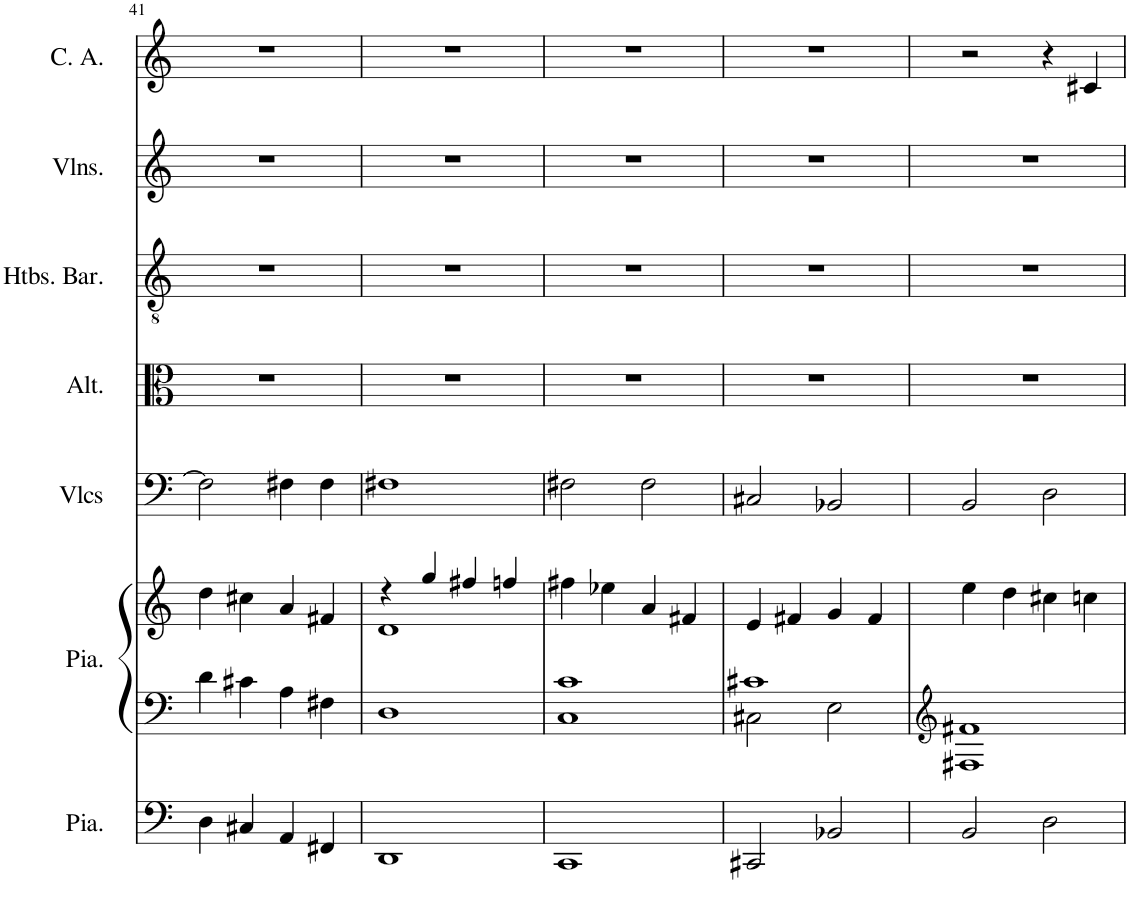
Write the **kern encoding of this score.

**kern	**kern	**kern	**kern	**kern	**kern	**kern	**kern
*part7	*part6	*part6	*part5	*part4	*part3	*part2	*part1
*staff8	*staff7	*staff6	*staff5	*staff4	*staff3	*staff2	*staff1
*I"Piano, Pedals	*I"Piano, Organ	*	*I"Violoncelles, Bass	*I"Altos, Tenor	*I"Hautbois Baryton, Alto	*I"Violons, Soprano	*I"Cor anglais, Baritone solo
*I'Pia.	*I'Pia.	*	*I'Vlcs	*I'Alt.	*I'Htbs. Bar.	*I'Vlns.	*I'C. A.
!!LO:PB:g=z
*clefF4	*clefF4	*clefG2	*clefF4	*clefC3	*clefGv2	*clefG2	*clefG2
*	*	*	*	*	*	*	*Trd4c7
*k[]	*k[]	*k[]	*k[]	*k[]	*k[]	*k[]	*k[]
*M4/4	*M4/4	*M4/4	*M4/4	*M4/4	*M4/4	*M4/4	*M4/4
=41	=41	=41	=41	=41	=41	=41	=41
4D\	4d\	4dd\	2F#\]	1r	1r	1r	1r
4C#X/	4c#X\	4cc#X\	.	.	.	.	.
4AA/	4A\	4a/	4F#X\	.	.	.	.
4FF#X/	4F#X\	4f#X/	4F#\	.	.	.	.
=42	=42	=42	=42	=42	=42	=42	=42
*	*	*^	*	*	*	*	*
1DD	1D	4r	1d	1F#X	1r	1r	1r	1r
.	.	4gg/	.	.	.	.	.	.
.	.	4ff#X/	.	.	.	.	.	.
.	.	4ffn/	.	.	.	.	.	.
*	*	*v	*v	*	*	*	*	*
=43	=43	=43	=43	=43	=43	=43	=43
1CC	1C 1c	4ff#X\	2F#X\	1r	1r	1r	1r
.	.	4ee-X\	.	.	.	.	.
.	.	4a/	2F#\	.	.	.	.
.	.	4f#X/	.	.	.	.	.
=44	=44	=44	=44	=44	=44	=44	=44
*	*^	*	*	*	*	*	*
2CC#X/	1c#X	2C#X\	4e/	2C#X/	1r	1r	1r	1r
.	.	.	4f#X/	.	.	.	.	.
2BB-X/	.	2E\	4g/	2BB-X/	.	.	.	.
.	.	.	4f#/	.	.	.	.	.
*	*v	*v	*	*	*	*	*	*
=45	=45	=45	=45	=45	=45	=45	=45
*	*clefG2	*	*	*	*	*	*
2BB/	1F#X 1f#X	4ee\	2BB/	1r	1r	1r	2r
.	.	4dd\	.	.	.	.	.
2D\	.	4cc#X\	2D\	.	.	.	4r
.	.	4ccn\	.	.	.	.	4c#X/
=	=	=	=	=	=	=	=
*-	*-	*-	*-	*-	*-	*-	*-
